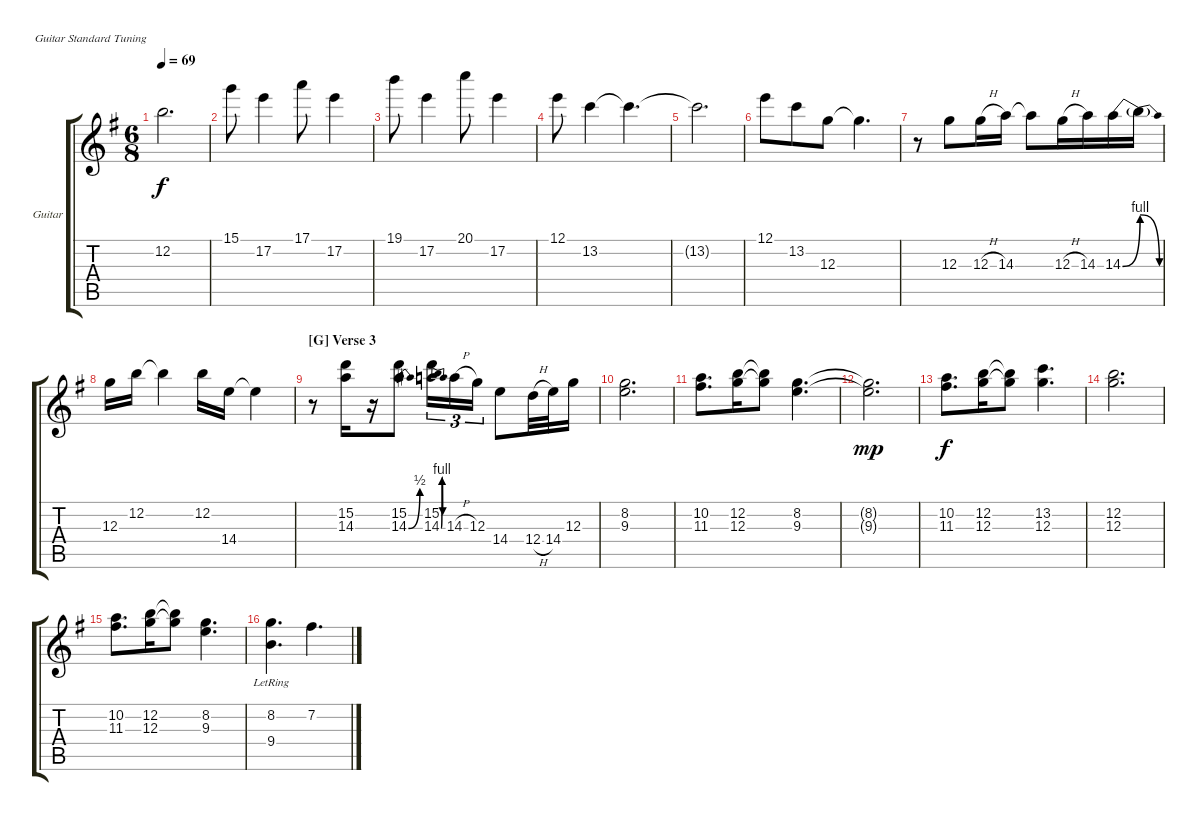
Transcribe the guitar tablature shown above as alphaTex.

\bracketExtendMode groupsimilarinstruments
\firstSystemTrackNameOrientation horizontal
\otherSystemsTrackNameOrientation horizontal
\track ("E And A Guitar 2" "Guitar") {instrument acousticguitarnylon}
\staff {score tabs}
\tuning (E4 B3 G3 D3 A2 E2)
\ts (6 8)
\tempo 69
\clef g2
\ks g
12.2{t}.2{d dy f} |
15.1.8 17.2.4 17.1.8 17.2.4 |
19.1.8 17.2.4 20.1.8 17.2.4 |
12.1.8 13.2.4 13.2{t}.4{d} |
13.2{t}.2{d} |
12.1.8 13.2.8 12.3.8 12.3{t}.4{d} |
r.8 12.3.8 12.3{h}.16 14.3.16 14.3{t}.8 12.3{h}.16 14.3.16 14.3{be (bend 0 0 60 4)}.16 14.3{be (release 0 4 60 0) t}.16 |
12.3.16 12.2.16 12.2{t}.4 12.2.16 14.4.16 14.4{t}.4 |
\section ("G" "Verse 3")
r.8 (15.2 14.3).16 r.16 (15.2 14.3{be (bend 0 0 60 2)}).8 (15.2 14.3{be (bendrelease 0 0 30 4 30 4 60 0)}).16{tu (3 2)} 14.3{h}.16{tu (3 2)} 12.3.16{tu (3 2)} 14.4.8 12.4{h}.32 14.4.32 12.3.16 |
(8.2 9.3).2{d} |
(10.2 11.3).8{d} (12.2 12.3).16 (12.2{t} 12.3{t}).8 (8.2 9.3).4{d} |
(8.2{t} 9.3{t}).2{d dy mp} |
(10.2 11.3).8{d dy f} (12.2 12.3).16 (12.2{t} 12.3{t}).8 (13.2 12.3).4{d} |
(12.2 12.3).2{d} |
(10.2 11.3).8{d} (12.2 12.3).16 (12.2{t} 12.3{t}).8 (8.2 9.3).4{d} |
(8.2 9.4{lr}).4{d} 7.2.4{d}
